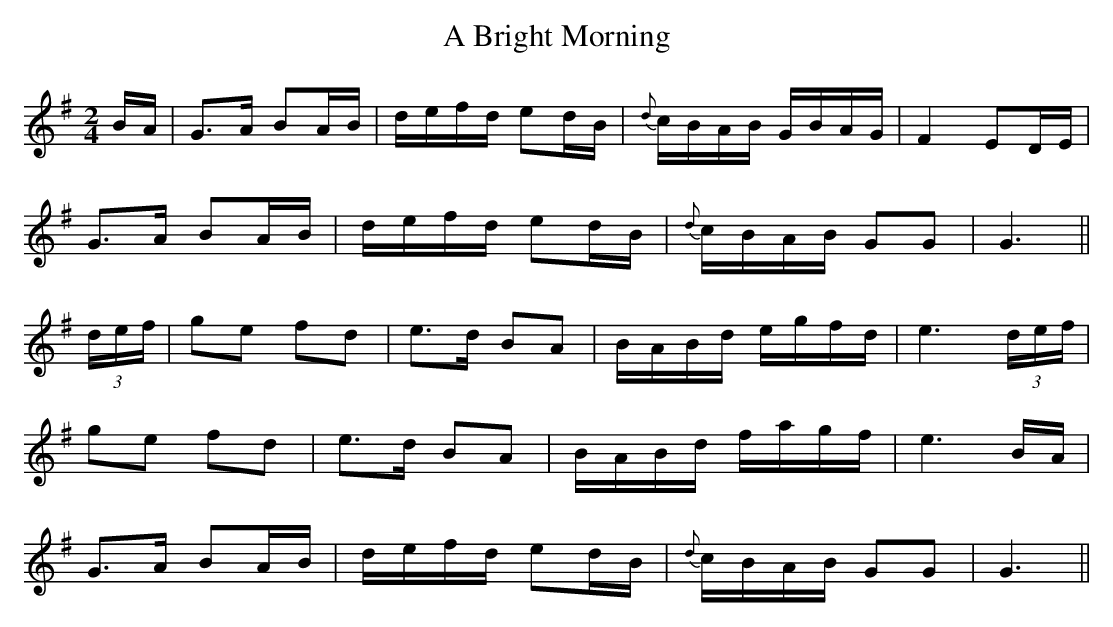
X:1
T: A Bright Morning
M:2/4
L:1/8
K:G
B/A/ | G>A BA/B/ | d/e/f/d/ ed/B/ | {d}c/B/A/B/ G/B/A/G/ | F2 ED/E/ |
G>A BA/B/ | d/e/f/d/ ed/B/ | {d}c/B/A/B/ GG | G3 ||
(3d/e/f/ | ge fd | e>d BA | B/A/B/d/ e/g/f/d/ | e3 (3d/e/f/ |
ge fd | e>d BA | B/A/B/d/ f/a/g/f/ | e3 B/A/ |
G>A BA/B/ | d/e/f/d/ ed/B/ | {d}c/B/A/B/ GG | G3 ||
